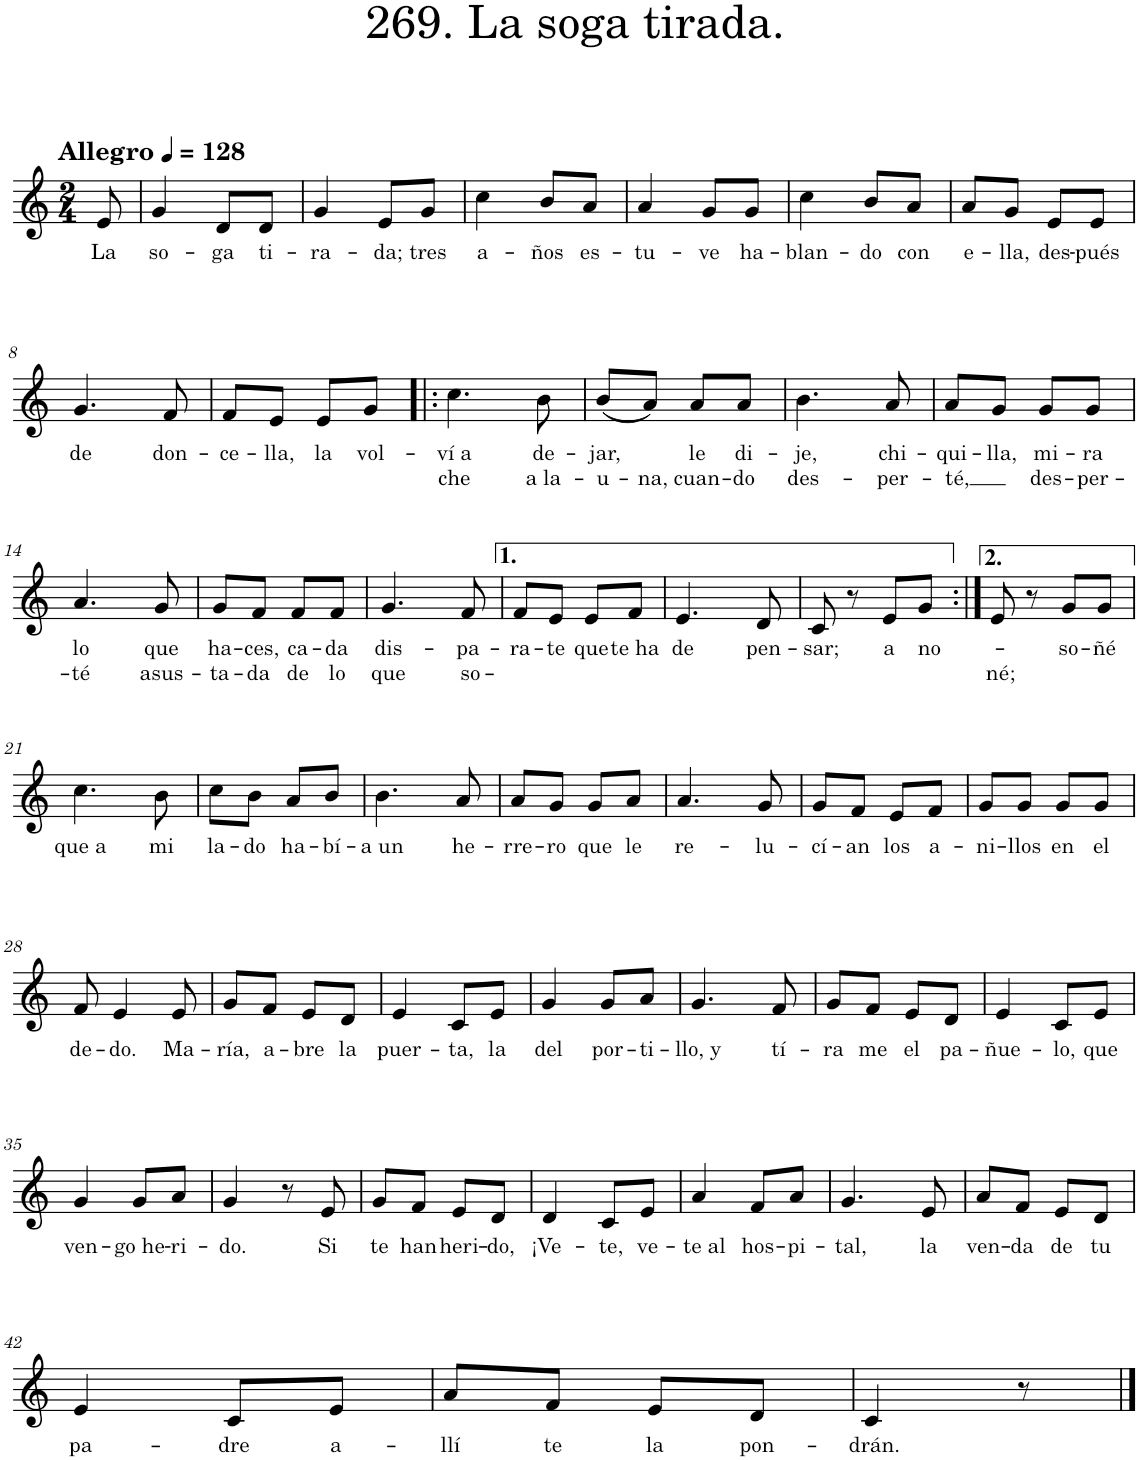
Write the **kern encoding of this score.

**kern	**text	**text
*part1	*part1	*part1
*staff1	*staff1	*staff1
*I"Piano	*	*
*I'Pno.	*	*
*clefG2	*	*
*k[]	*	*
*M2/4	*	*
*MM128	*	*
=1	=1	=1
!LO:TX:a:B:t=Allegro	!	!
!	!LO:LY:b	!
8e/	La	.
=2	=2	=2
!	!LO:LY:b	!
4g/	so-	.
!	!LO:LY:b	!
8d/L	-ga	.
!	!LO:LY:b	!
8d/J	ti-	.
=3	=3	=3
!	!LO:LY:b	!
4g/	-ra-	.
!	!LO:LY:b	!
8e/L	-da;	.
!	!LO:LY:b	!
8g/J	tres	.
=4	=4	=4
!	!LO:LY:b	!
4cc\	a-	.
!	!LO:LY:b	!
8b/L	-ños	.
!	!LO:LY:b	!
8a/J	es-	.
=5	=5	=5
!	!LO:LY:b	!
4a/	-tu-	.
!	!LO:LY:b	!
8g/L	-ve	.
!	!LO:LY:b	!
8g/J	ha-	.
=6	=6	=6
!	!LO:LY:b	!
4cc\	-blan-	.
!	!LO:LY:b	!
8b/L	-do	.
!	!LO:LY:b	!
8a/J	con	.
=7	=7	=7
!	!LO:LY:b	!
8a/L	e-	.
!	!LO:LY:b	!
8g/J	-lla,	.
!	!LO:LY:b	!
8e/L	des-	.
!	!LO:LY:b	!
8e/J	-pués	.
!!LO:LB:g=z
=8	=8	=8
!	!LO:LY:b	!
4.g/	de	.
!	!LO:LY:b	!
8f/	don-	.
=9	=9	=9
!	!LO:LY:b	!
8f/L	-ce-	.
!	!LO:LY:b	!
8e/J	-lla,	.
!	!LO:LY:b	!
8e/L	la	.
!	!LO:LY:b	!
8g/J	vol-	.
=10!|:	=10!|:	=10!|:
!	!LO:LY:b	!LO:LY:b
4.cc\	-ví a	che
!	!LO:LY:b	!LO:LY:b
8b\	de-	a la-
=11	=11	=11
!	!LO:LY:b	!LO:LY:b
(8b/L	-jar,	-u-
!	!	!LO:LY:b
8a/J)	.	-na,
!	!LO:LY:b	!LO:LY:b
8a/L	le	cuan-
!	!LO:LY:b	!LO:LY:b
8a/J	di-	-do
=12	=12	=12
!	!LO:LY:b	!LO:LY:b
4.b\	-je,	des-
!	!LO:LY:b	!LO:LY:b
8a/	chi-	-per-
=13	=13	=13
!	!LO:LY:b	!LO:LY:b
8a/L	-qui-	-té,
!	!LO:LY:b	!
8g/J	-lla,	.
!	!LO:LY:b	!LO:LY:b
8g/L	mi-	des-
!	!LO:LY:b	!LO:LY:b
8g/J	-ra	-per-
!!LO:LB:g=z
=14	=14	=14
!	!LO:LY:b	!LO:LY:b
4.a/	lo	-té
!	!LO:LY:b	!LO:LY:b
8g/	que	asus-
=15	=15	=15
!	!LO:LY:b	!LO:LY:b
8g/L	ha-	-ta-
!	!LO:LY:b	!LO:LY:b
8f/J	-ces,	-da
!	!LO:LY:b	!LO:LY:b
8f/L	ca-	de
!	!LO:LY:b	!LO:LY:b
8f/J	-da	lo
=16	=16	=16
!	!LO:LY:b	!LO:LY:b
4.g/	dis-	que
!	!LO:LY:b	!LO:LY:b
8f/	-pa-	so-
=17	=17	=17
!	!LO:LY:b	!
8f/L	-ra-	.
!	!LO:LY:b	!
8e/J	-te	.
!	!LO:LY:b	!
8e/L	que	.
!	!LO:LY:b	!
8f/J	te ha	.
=18	=18	=18
!	!LO:LY:b	!
4.e/	de	.
!	!LO:LY:b	!
8d/	pen-	.
=19	=19	=19
!	!LO:LY:b	!
8c/	-sar;	.
8r	.	.
!	!LO:LY:b	!
8e/L	a	.
!	!LO:LY:b	!
8g/J	no-	.
=20:|!	=20:|!	=20:|!
!	!	!LO:LY:b
8e/	.	-né;
8r	.	.
!	!LO:LY:b	!
8g/L	so-	.
!	!LO:LY:b	!
8g/J	-ñé	.
!!LO:LB:g=z
=21	=21	=21
!	!LO:LY:b	!
4.cc\	que a	.
!	!LO:LY:b	!
8b\	mi	.
=22	=22	=22
!	!LO:LY:b	!
8cc\L	la-	.
!	!LO:LY:b	!
8b\J	-do	.
!	!LO:LY:b	!
8a/L	ha-	.
!	!LO:LY:b	!
8b/J	-bí-	.
=23	=23	=23
!	!LO:LY:b	!
4.b\	-a un	.
!	!LO:LY:b	!
8a/	he-	.
=24	=24	=24
!	!LO:LY:b	!
8a/L	-rre-	.
!	!LO:LY:b	!
8g/J	-ro	.
!	!LO:LY:b	!
8g/L	que	.
!	!LO:LY:b	!
8a/J	le	.
=25	=25	=25
!	!LO:LY:b	!
4.a/	re-	.
!	!LO:LY:b	!
8g/	-lu-	.
=26	=26	=26
!	!LO:LY:b	!
8g/L	-cí-	.
!	!LO:LY:b	!
8f/J	-an	.
!	!LO:LY:b	!
8e/L	los	.
!	!LO:LY:b	!
8f/J	a-	.
=27	=27	=27
!	!LO:LY:b	!
8g/L	-ni-	.
!	!LO:LY:b	!
8g/J	-llos	.
!	!LO:LY:b	!
8g/L	en	.
!	!LO:LY:b	!
8g/J	el	.
!!LO:LB:g=z
=28	=28	=28
!	!LO:LY:b	!
8f/	de-	.
!	!LO:LY:b	!
4e/	-do.	.
!	!LO:LY:b	!
8e/	Ma-	.
=29	=29	=29
!	!LO:LY:b	!
8g/L	-ría,	.
!	!LO:LY:b	!
8f/J	a-	.
!	!LO:LY:b	!
8e/L	-bre	.
!	!LO:LY:b	!
8d/J	la	.
=30	=30	=30
!	!LO:LY:b	!
4e/	puer-	.
!	!LO:LY:b	!
8c/L	-ta,	.
!	!LO:LY:b	!
8e/J	la	.
=31	=31	=31
!	!LO:LY:b	!
4g/	del	.
!	!LO:LY:b	!
8g/L	por-	.
!	!LO:LY:b	!
8a/J	-ti-	.
=32	=32	=32
!	!LO:LY:b	!
4.g/	-llo, y	.
!	!LO:LY:b	!
8f/	tí-	.
=33	=33	=33
!	!LO:LY:b	!
8g/L	-ra	.
!	!LO:LY:b	!
8f/J	me	.
!	!LO:LY:b	!
8e/L	el	.
!	!LO:LY:b	!
8d/J	pa-	.
=34	=34	=34
!	!LO:LY:b	!
4e/	-ñue-	.
!	!LO:LY:b	!
8c/L	-lo,	.
!	!LO:LY:b	!
8e/J	que	.
!!LO:LB:g=z
=35	=35	=35
!	!LO:LY:b	!
4g/	ven-	.
!	!LO:LY:b	!
8g/L	-go he-	.
!	!LO:LY:b	!
8a/J	-ri-	.
=36	=36	=36
!	!LO:LY:b	!
4g/	-do.	.
8r	.	.
!	!LO:LY:b	!
8e/	Si	.
=37	=37	=37
!	!LO:LY:b	!
8g/L	te	.
!	!LO:LY:b	!
8f/J	han	.
!	!LO:LY:b	!
8e/L	heri-	.
!	!LO:LY:b	!
8d/J	-do,	.
=38	=38	=38
!	!LO:LY:b	!
4d/	¡Ve-	.
!	!LO:LY:b	!
8c/L	-te,	.
!	!LO:LY:b	!
8e/J	ve-	.
=39	=39	=39
!	!LO:LY:b	!
4a/	-te al	.
!	!LO:LY:b	!
8f/L	hos-	.
!	!LO:LY:b	!
8a/J	-pi-	.
=40	=40	=40
!	!LO:LY:b	!
4.g/	-tal,	.
!	!LO:LY:b	!
8e/	la	.
=41	=41	=41
!	!LO:LY:b	!
8a/L	ven-	.
!	!LO:LY:b	!
8f/J	-da	.
!	!LO:LY:b	!
8e/L	de	.
!	!LO:LY:b	!
8d/J	tu	.
!!LO:LB:g=z
=42	=42	=42
!	!LO:LY:b	!
4e/	pa-	.
!	!LO:LY:b	!
8c/L	-dre	.
!	!LO:LY:b	!
8e/J	a-	.
=43	=43	=43
!	!LO:LY:b	!
8a/L	-llí	.
!	!LO:LY:b	!
8f/J	te	.
!	!LO:LY:b	!
8e/L	la	.
!	!LO:LY:b	!
8d/J	pon-	.
=44	=44	=44
!	!LO:LY:b	!
4c/	-drán.	.
8r	.	.
==	==	==
*-	*-	*-
